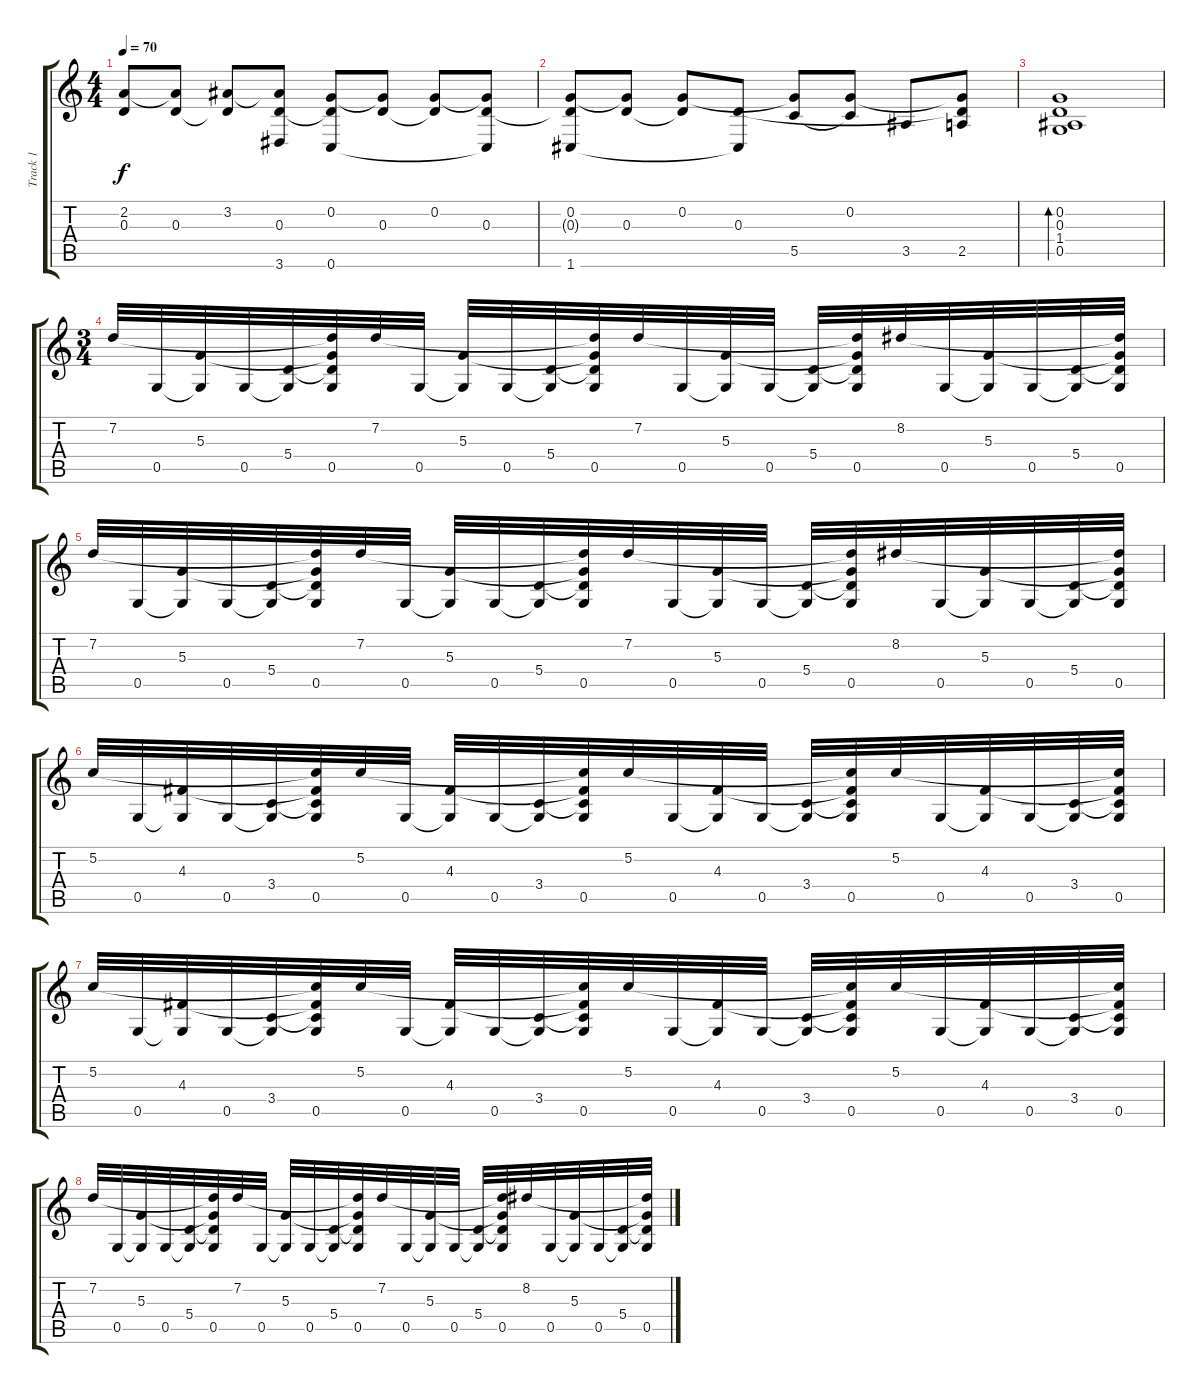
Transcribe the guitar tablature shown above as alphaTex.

\track ("Track 1" "Track 1") {instrument acousticguitarsteel}
\staff {score tabs}
\tuning (A3 G3 D3 A2 G2 C2) {hide}
\ts (4 4)
\tempo 70
\clef g2
\ks c
(2.2 0.3{t}).8{dy f} (2.2{t} 0.3).8 (3.2 0.3{t}).8 (3.2{t} 0.3 3.6{t}).8 (0.2 0.3{t} 0.6).8 (0.2{t} 0.3).8 (0.2 0.3{t}).8 (0.2{t} 0.3 0.6{t}).8 |
(0.2 0.3{t} 1.6).8 (0.2{t} 0.3).8 (0.2 0.3{t}).8 (0.3 1.6{t}).8 (0.2{t} 5.5).8 (0.2 5.5{t}).8 3.5.8 (0.2{t} 0.3{t} 2.5).8 |
(0.2 0.3 1.4 0.5).1{bd 240} |
\ts (3 4)
7.2.32 0.5.32 (5.3 0.5{t}).32 0.5.32 (5.4 0.5{t}).32 (7.2{t} 5.3{t} 5.4{t} 0.5).32 7.2.32 0.5.32 (5.3 0.5{t}).32 0.5.32 (5.4 0.5{t}).32 (7.2{t} 5.3{t} 5.4{t} 0.5).32 7.2.32 0.5.32 (5.3 0.5{t}).32 0.5.32 (5.4 0.5{t}).32 (7.2{t} 5.3{t} 5.4{t} 0.5).32 8.2.32 0.5.32 (5.3 0.5{t}).32 0.5.32 (5.4 0.5{t}).32 (8.2{t} 5.3{t} 5.4{t} 0.5).32 |
7.2.32 0.5.32 (5.3 0.5{t}).32 0.5.32 (5.4 0.5{t}).32 (7.2{t} 5.3{t} 5.4{t} 0.5).32 7.2.32 0.5.32 (5.3 0.5{t}).32 0.5.32 (5.4 0.5{t}).32 (7.2{t} 5.3{t} 5.4{t} 0.5).32 7.2.32 0.5.32 (5.3 0.5{t}).32 0.5.32 (5.4 0.5{t}).32 (7.2{t} 5.3{t} 5.4{t} 0.5).32 8.2.32 0.5.32 (5.3 0.5{t}).32 0.5.32 (5.4 0.5{t}).32 (8.2{t} 5.3{t} 5.4{t} 0.5).32 |
5.2.32 0.5.32 (4.3 0.5{t}).32 0.5.32 (3.4 0.5{t}).32 (5.2{t} 4.3{t} 3.4{t} 0.5).32 5.2.32 0.5.32 (4.3 0.5{t}).32 0.5.32 (3.4 0.5{t}).32 (5.2{t} 4.3{t} 3.4{t} 0.5).32 5.2.32 0.5.32 (4.3 0.5{t}).32 0.5.32 (3.4 0.5{t}).32 (5.2{t} 4.3{t} 3.4{t} 0.5).32 5.2.32 0.5.32 (4.3 0.5{t}).32 0.5.32 (3.4 0.5{t}).32 (5.2{t} 4.3{t} 3.4{t} 0.5).32 |
5.2.32 0.5.32 (4.3 0.5{t}).32 0.5.32 (3.4 0.5{t}).32 (5.2{t} 4.3{t} 3.4{t} 0.5).32 5.2.32 0.5.32 (4.3 0.5{t}).32 0.5.32 (3.4 0.5{t}).32 (5.2{t} 4.3{t} 3.4{t} 0.5).32 5.2.32 0.5.32 (4.3 0.5{t}).32 0.5.32 (3.4 0.5{t}).32 (5.2{t} 4.3{t} 3.4{t} 0.5).32 5.2.32 0.5.32 (4.3 0.5{t}).32 0.5.32 (3.4 0.5{t}).32 (5.2{t} 4.3{t} 3.4{t} 0.5).32 |
7.2.32 0.5.32 (5.3 0.5{t}).32 0.5.32 (5.4 0.5{t}).32 (7.2{t} 5.3{t} 5.4{t} 0.5).32 7.2.32 0.5.32 (5.3 0.5{t}).32 0.5.32 (5.4 0.5{t}).32 (7.2{t} 5.3{t} 5.4{t} 0.5).32 7.2.32 0.5.32 (5.3 0.5{t}).32 0.5.32 (5.4 0.5{t}).32 (7.2{t} 5.3{t} 5.4{t} 0.5).32 8.2.32 0.5.32 (5.3 0.5{t}).32 0.5.32 (5.4 0.5{t}).32 (8.2{t} 5.3{t} 5.4{t} 0.5).32
